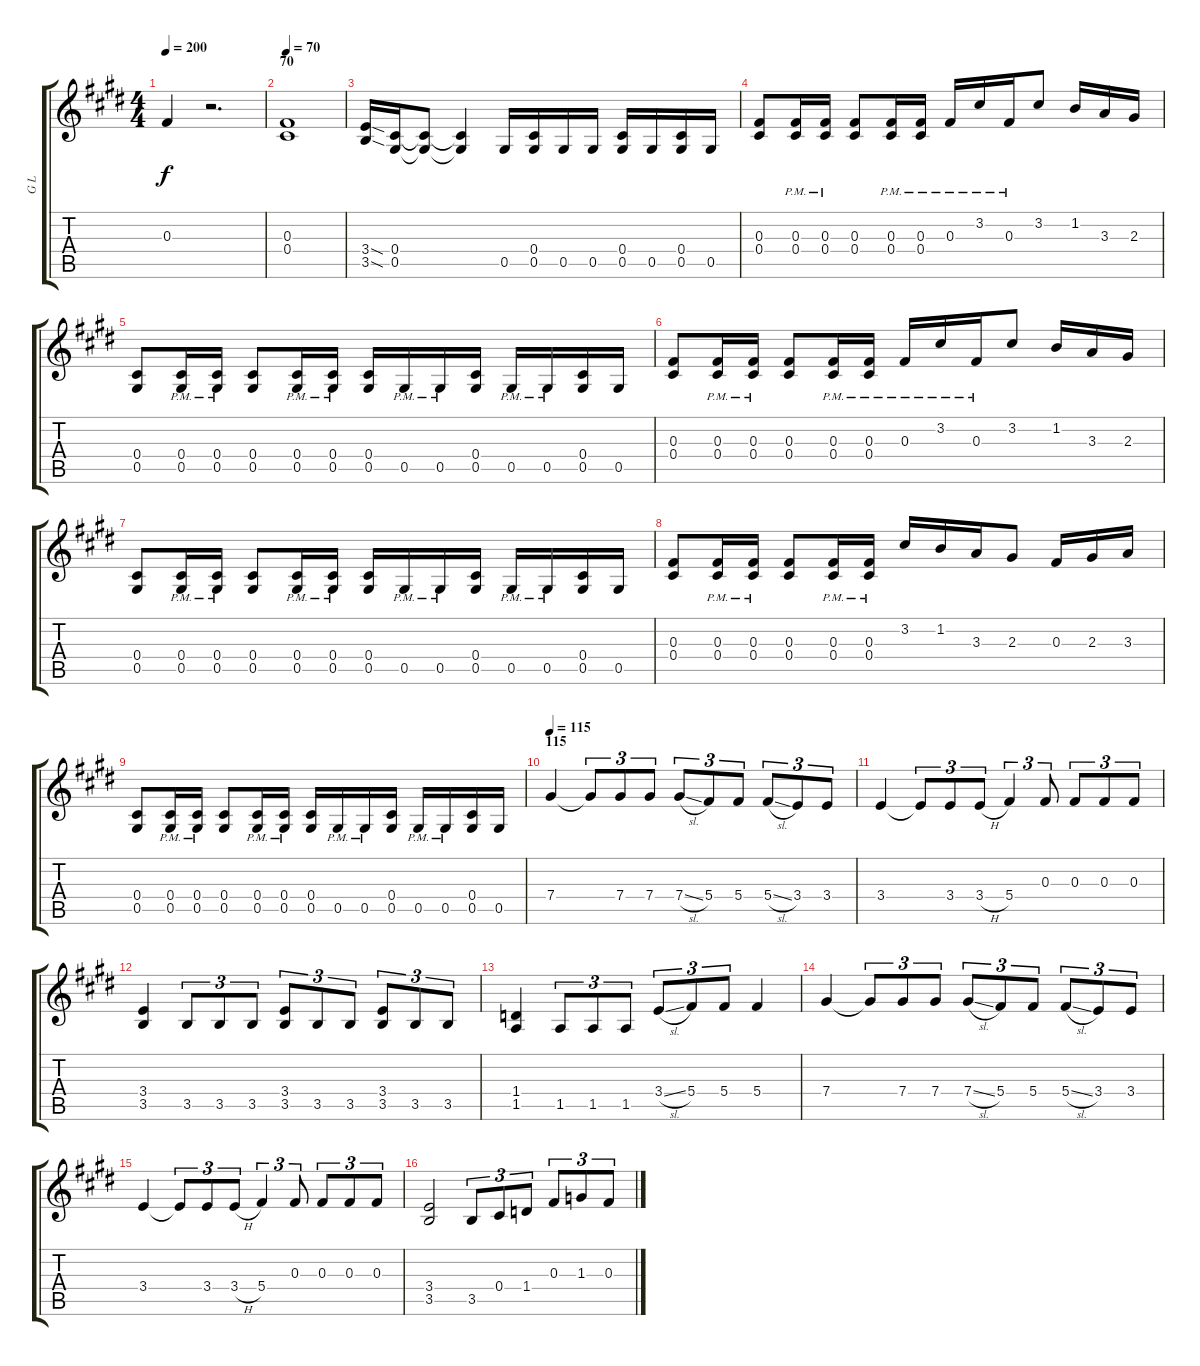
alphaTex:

\track ("G L" "G L") {instrument distortionguitar}
\staff {score tabs}
\tuning (Eb4 Bb3 Gb3 Db3 Ab2 Eb2) {hide}
\ts (4 4)
\tempo 200
\clef g2
\ks e
0.3.4{dy f} r.2{d} |
\section ("" "70")
\tempo 70
(0.3 0.4).1 |
(3.4{sod} 3.5{sod}).16 (0.4 0.5).16 (0.4{t} 0.5{t}).8 (0.4{t} 0.5{t}).4 0.5.16 (0.4 0.5).16 0.5.16 0.5.16 (0.4 0.5).16 0.5.16 (0.4 0.5).16 0.5.16 |
(0.3 0.4).8 (0.3{pm} 0.4{pm}).16 (0.3{pm} 0.4{pm}).16 (0.3 0.4).8 (0.3{pm} 0.4{pm}).16 (0.3{pm} 0.4{pm}).16 0.3{pm}.16 3.2{pm}.16 0.3{pm}.16 3.2.8 1.2.16 3.3.16 2.3.16 |
(0.4 0.5).8 (0.4{pm} 0.5{pm}).16 (0.4{pm} 0.5{pm}).16 (0.4 0.5).8 (0.4{pm} 0.5{pm}).16 (0.4{pm} 0.5{pm}).16 (0.4 0.5).16 0.5{pm}.16 0.5{pm}.16 (0.4 0.5).16 0.5{pm}.16 0.5{pm}.16 (0.4 0.5).16 0.5.16 |
(0.3 0.4).8 (0.3{pm} 0.4{pm}).16 (0.3{pm} 0.4{pm}).16 (0.3 0.4).8 (0.3{pm} 0.4{pm}).16 (0.3{pm} 0.4{pm}).16 0.3{pm}.16 3.2{pm}.16 0.3{pm}.16 3.2.8 1.2.16 3.3.16 2.3.16 |
(0.4 0.5).8 (0.4{pm} 0.5{pm}).16 (0.4{pm} 0.5{pm}).16 (0.4 0.5).8 (0.4{pm} 0.5{pm}).16 (0.4{pm} 0.5{pm}).16 (0.4 0.5).16 0.5{pm}.16 0.5{pm}.16 (0.4 0.5).16 0.5{pm}.16 0.5{pm}.16 (0.4 0.5).16 0.5.16 |
(0.3 0.4).8 (0.3{pm} 0.4{pm}).16 (0.3{pm} 0.4{pm}).16 (0.3 0.4).8 (0.3{pm} 0.4{pm}).16 (0.3{pm} 0.4{pm}).16 3.2.16 1.2.16 3.3.16 2.3.8 0.3.16 2.3.16 3.3.16 |
(0.4 0.5).8 (0.4{pm} 0.5{pm}).16 (0.4{pm} 0.5{pm}).16 (0.4 0.5).8 (0.4{pm} 0.5{pm}).16 (0.4{pm} 0.5{pm}).16 (0.4 0.5).16 0.5{pm}.16 0.5{pm}.16 (0.4 0.5).16 0.5{pm}.16 0.5{pm}.16 (0.4 0.5).16 0.5.16 |
\section ("" "115")
\tempo 115
7.4.4 7.4{t}.8{tu (3 2)} 7.4.8{tu (3 2)} 7.4.8{tu (3 2)} 7.4{sl}.8{tu (3 2)} 5.4.8{tu (3 2)} 5.4.8{tu (3 2)} 5.4{sl}.8{tu (3 2)} 3.4.8{tu (3 2)} 3.4.8{tu (3 2)} |
3.4.4 3.4{t}.8{tu (3 2)} 3.4.8{tu (3 2)} 3.4{h}.8{tu (3 2)} 5.4.4{tu (3 2)} 0.3.8{tu (3 2)} 0.3.8{tu (3 2)} 0.3.8{tu (3 2)} 0.3.8{tu (3 2)} |
(3.4 3.5).4 3.5.8{tu (3 2)} 3.5.8{tu (3 2)} 3.5.8{tu (3 2)} (3.4 3.5).8{tu (3 2)} 3.5.8{tu (3 2)} 3.5.8{tu (3 2)} (3.4 3.5).8{tu (3 2)} 3.5.8{tu (3 2)} 3.5.8{tu (3 2)} |
(1.4 1.5).4 1.5.8{tu (3 2)} 1.5.8{tu (3 2)} 1.5.8{tu (3 2)} 3.4{sl}.8{tu (3 2)} 5.4.8{tu (3 2)} 5.4.8{tu (3 2)} 5.4.4 |
7.4.4 7.4{t}.8{tu (3 2)} 7.4.8{tu (3 2)} 7.4.8{tu (3 2)} 7.4{sl}.8{tu (3 2)} 5.4.8{tu (3 2)} 5.4.8{tu (3 2)} 5.4{sl}.8{tu (3 2)} 3.4.8{tu (3 2)} 3.4.8{tu (3 2)} |
3.4.4 3.4{t}.8{tu (3 2)} 3.4.8{tu (3 2)} 3.4{h}.8{tu (3 2)} 5.4.4{tu (3 2)} 0.3.8{tu (3 2)} 0.3.8{tu (3 2)} 0.3.8{tu (3 2)} 0.3.8{tu (3 2)} |
(3.4 3.5).2 3.5.8{tu (3 2)} 0.4.8{tu (3 2)} 1.4.8{tu (3 2)} 0.3.8{tu (3 2)} 1.3.8{tu (3 2)} 0.3.8{tu (3 2)}
